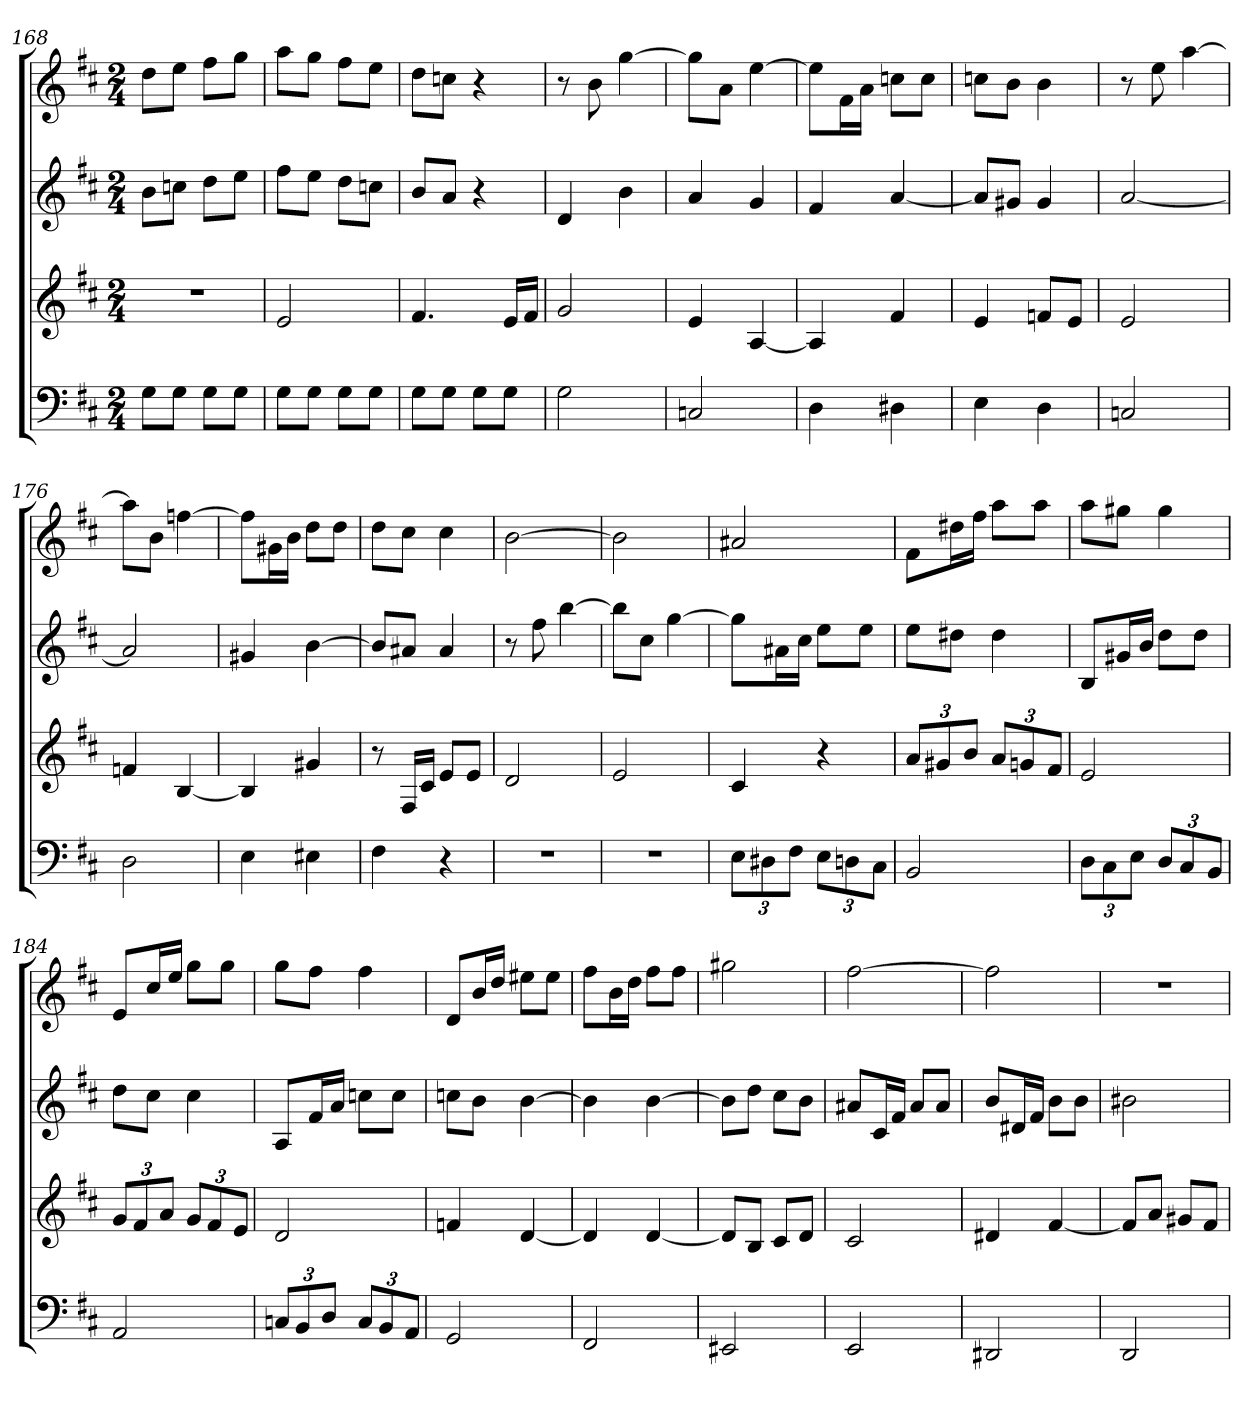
**kern	**kern	**kern	**kern
*part4	*part3	*part2	*part1
*staff4	*staff3	*staff2	*staff1
*k[f#c#]	*k[f#c#]	*k[f#c#]	*k[f#c#]
*D:	*D:	*D:	*D:
*M2/4	*M2/4	*M2/4	*M2/4
=168	=168	=168	=168
8GL	2r	8bL	8ddL
8GJ	.	8ccnJ	8eeJ
8GL	.	8ddL	8ff#L
8GJ	.	8eeJ	8ggJ
=169	=169	=169	=169
8GL	2e	8ff#L	8aaL
8GJ	.	8eeJ	8ggJ
8GL	.	8ddL	8ff#L
8GJ	.	8ccnJ	8eeJ
=170	=170	=170	=170
8GL	4.f#	8bL	8ddL
8GJ	.	8aJ	8ccnJ
8GL	.	4r	4r
8GJ	16eLL	.	.
.	16f#JJ	.	.
=171	=171	=171	=171
2G	2g	4d	8r
.	.	.	8b
.	.	4b	[4gg
=172	=172	=172	=172
2Cn	4e	4a	8ggL]
.	.	.	8aJ
.	[4A	4g	[4ee
=173	=173	=173	=173
4D	4A]	4f#	8eeL]
.	.	.	16f#L
.	.	.	16aJJ
4D#X	4f#	[4a	8ccnL
.	.	.	8ccJ
=174	=174	=174	=174
4E	4e	8aL]	8ccnL
.	.	8g#XJ	8bJ
4D	8fnL	4g#	4b
.	8eJ	.	.
=175	=175	=175	=175
2Cn	2e	[2a	8r
.	.	.	8ee
.	.	.	[4aa
=176	=176	=176	=176
2D	4fn	2a]	8aaL]
.	.	.	8bJ
.	[4B	.	[4ffn
=177	=177	=177	=177
4E	4B]	4g#X	8ffL]
.	.	.	16g#XL
.	.	.	16bJJ
4E#X	4g#X	[4b	8ddL
.	.	.	8ddJ
=178	=178	=178	=178
4F#	8r	8bL]	8ddL
.	16F#LL	8a#XJ	8cc#J
.	16c#JJ	.	.
4r	8eL	4a#	4cc#
.	8eJ	.	.
=179	=179	=179	=179
2r	2d	8r	[2b
.	.	8ff#	.
.	.	[4bb	.
=180	=180	=180	=180
2r	2e	8bbL]	2b]
.	.	8cc#J	.
.	.	[4gg	.
=181	=181	=181	=181
12EL	4c#	8ggL]	2a#X
12D#X	.	.	.
.	.	16a#XL	.
12F#J	.	.	.
.	.	16cc#JJ	.
12EL	4r	8eeL	.
12Dn	.	.	.
.	.	8eeJ	.
12C#J	.	.	.
=182	=182	=182	=182
2BB	12aL	8eeL	8f#L
.	12g#X	.	.
.	.	8dd#XJ	16dd#XL
.	12bJ	.	.
.	.	.	16ff#JJ
.	12aL	4dd#	8aaL
.	12gn	.	.
.	.	.	8aaJ
.	12f#J	.	.
=183	=183	=183	=183
12DL	2e	8BL	8aaL
12C#	.	.	.
.	.	16g#XL	8gg#XJ
12EJ	.	.	.
.	.	16bJJ	.
12DL	.	8ddL	4gg#
12C#	.	.	.
.	.	8ddJ	.
12BBJ	.	.	.
=184	=184	=184	=184
2AA	12gL	8ddL	8eL
.	12f#	.	.
.	.	8cc#J	16cc#L
.	12aJ	.	.
.	.	.	16eeJJ
.	12gL	4cc#	8ggL
.	12f#	.	.
.	.	.	8ggJ
.	12eJ	.	.
=185	=185	=185	=185
12CnL	2d	8AL	8ggL
12BB	.	.	.
.	.	16f#L	8ff#J
12DJ	.	.	.
.	.	16aJJ	.
12CL	.	8ccnL	4ff#
12BB	.	.	.
.	.	8ccJ	.
12AAJ	.	.	.
=186	=186	=186	=186
2GG	4fn	8ccnL	8dL
.	.	8bJ	16bL
.	.	.	16ddJJ
.	[4d	[4b	8ee#XL
.	.	.	8ee#J
=187	=187	=187	=187
2FF#	4d]	4b]	8ff#L
.	.	.	16bL
.	.	.	16ddJJ
.	[4d	[4b	8ff#L
.	.	.	8ff#J
=188	=188	=188	=188
2EE#X	8dL]	8bL]	2gg#X
.	8BJ	8ddJ	.
.	8c#L	8cc#L	.
.	8dJ	8bJ	.
=189	=189	=189	=189
2EE	2c#	8a#XL	[2ff#
.	.	16c#L	.
.	.	16f#JJ	.
.	.	8a#L	.
.	.	8a#J	.
=190	=190	=190	=190
2DD#X	4d#X	8bL	2ff#]
.	.	16d#XL	.
.	.	16f#JJ	.
.	[4f#	8bL	.
.	.	8bJ	.
=191	=191	=191	=191
2DD	8f#L]	2b#X	2r
.	8aJ	.	.
.	8g#XL	.	.
.	8f#J	.	.
=	=	=	=
*-	*-	*-	*-
